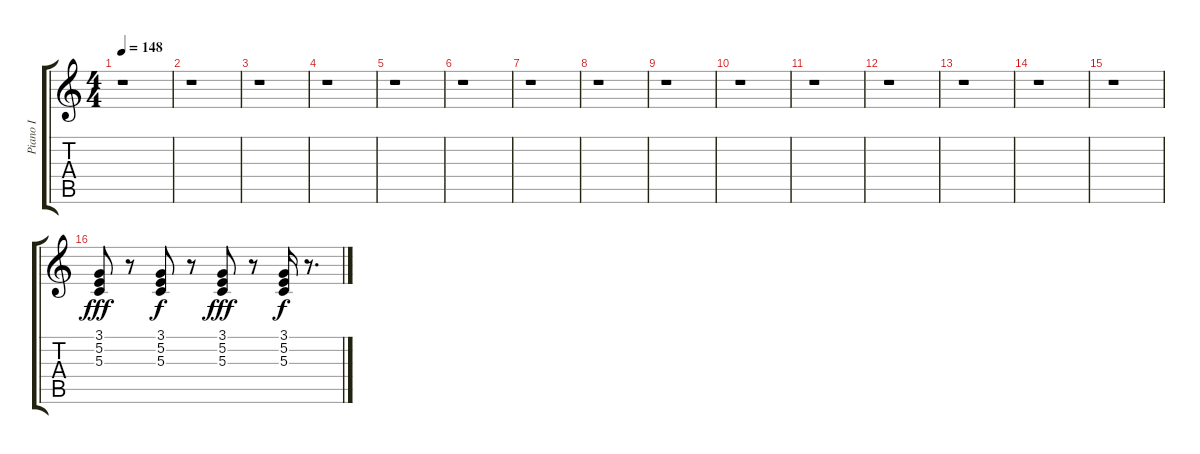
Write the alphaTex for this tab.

\track ("Piano I" "Piano I") {instrument stringensemble1}
\staff {score tabs}
\tuning (E4 B3 G3 D3 A2 E2) {hide}
\ts (4 4)
\tempo 148
\clef g2
\ks c
r.1{dy f} |
r.1 |
r.1 |
r.1 |
r.1 |
r.1 |
r.1 |
r.1 |
r.1 |
r.1 |
r.1 |
r.1 |
r.1 |
r.1 |
r.1 |
(3.1 5.2 5.3).8{dy fff} r.8 (3.1 5.2 5.3).8{dy f} r.8 (3.1 5.2 5.3).8{dy fff} r.8 (3.1 5.2 5.3).16{dy f} r.8{d}
